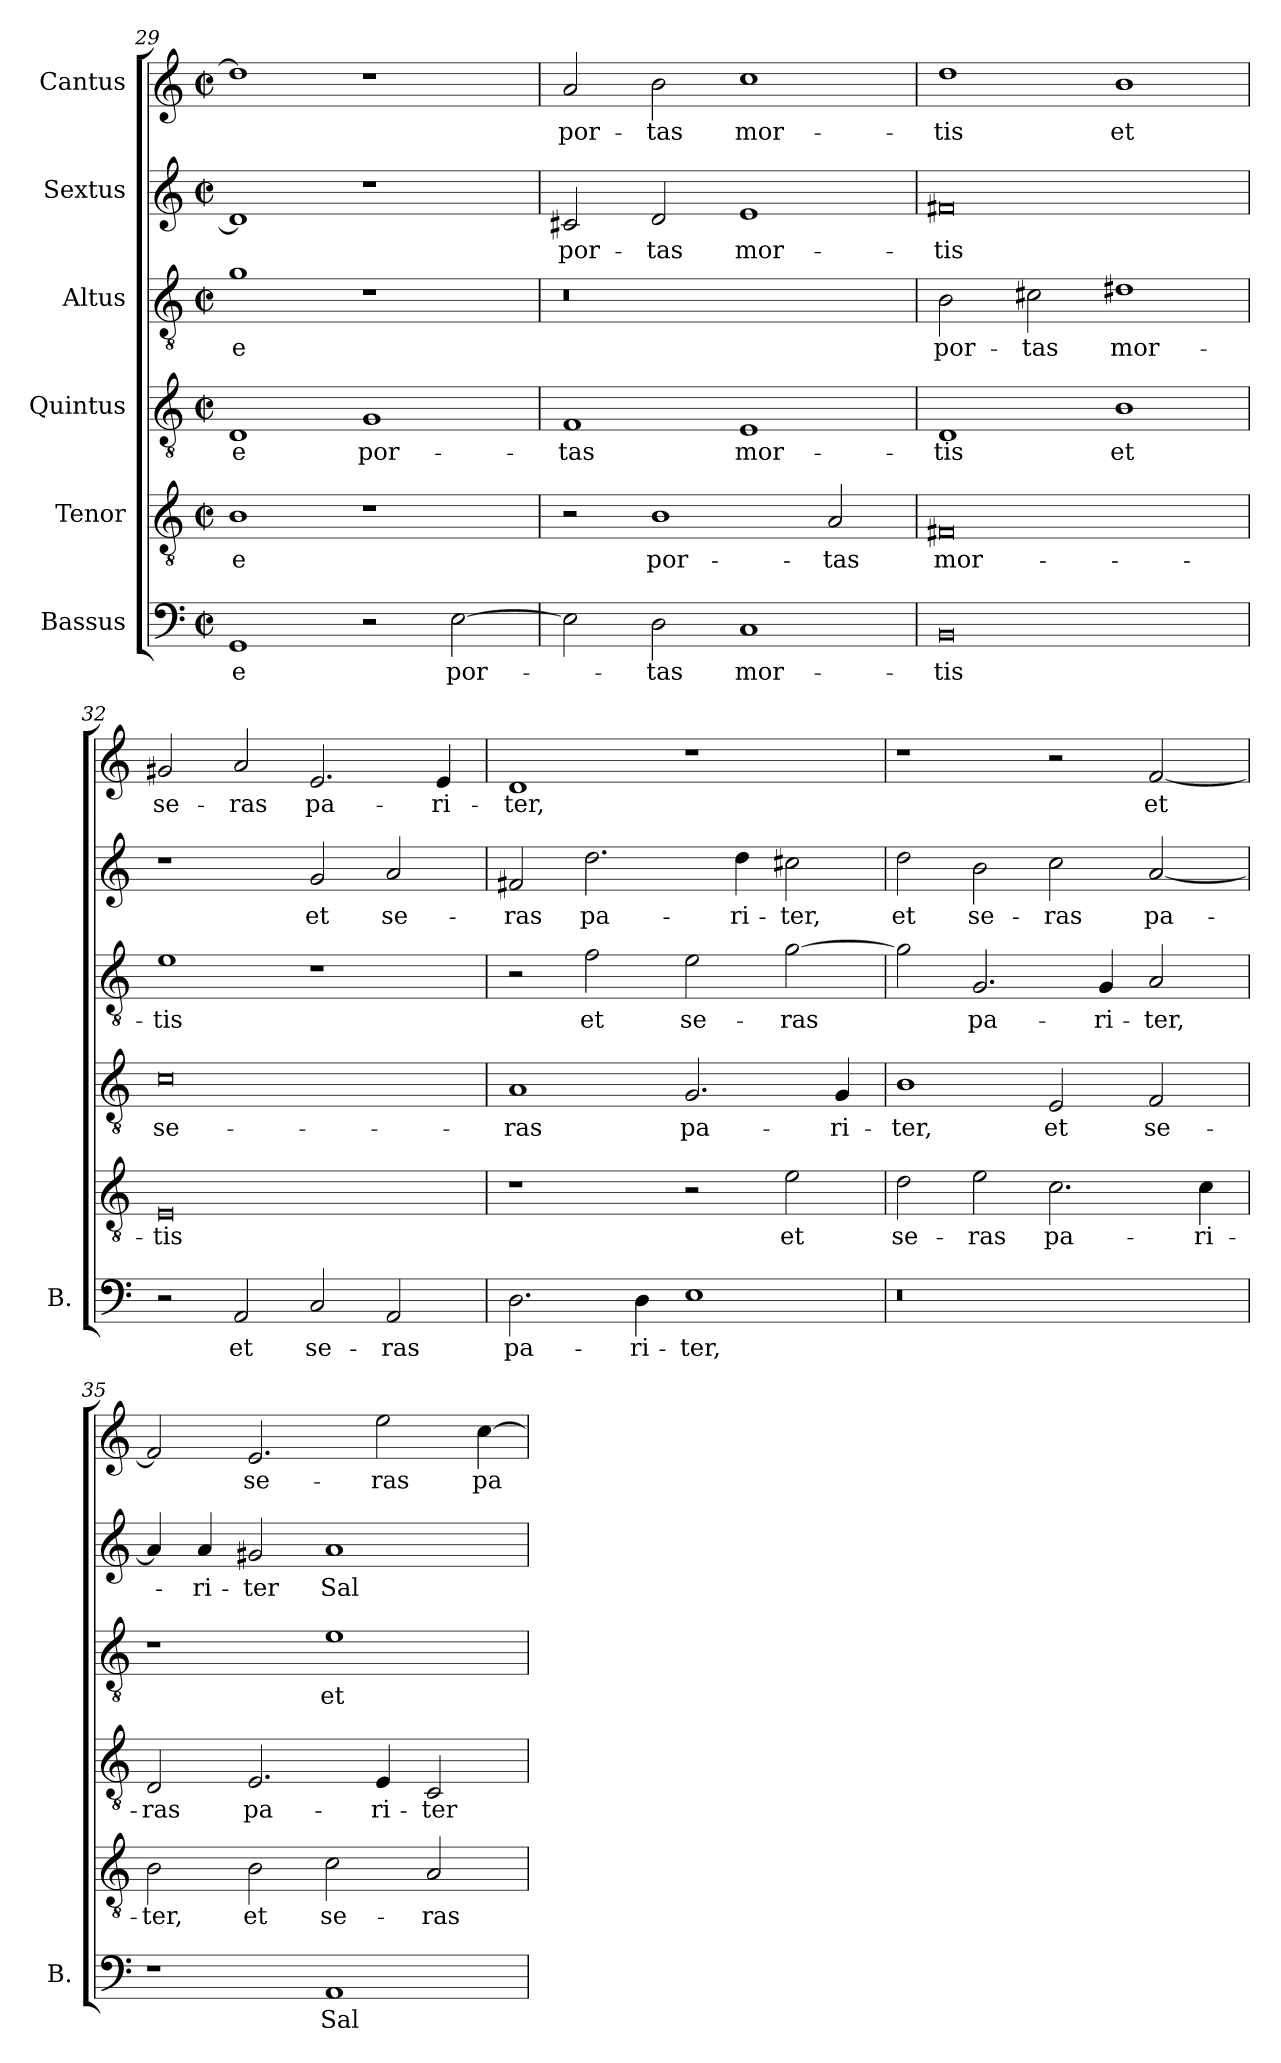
**kern	**text	**kern	**text	**kern	**text	**kern	**text	**kern	**text	**kern	**text
*part6	*part6	*part5	*part5	*part4	*part4	*part3	*part3	*part2	*part2	*part1	*part1
*staff6	*staff6	*staff5	*staff5	*staff4	*staff4	*staff3	*staff3	*staff2	*staff2	*staff1	*staff1
*I"Bassus	*	*I"Tenor	*	*I"Quintus	*	*I"Altus	*	*I"Sextus	*	*I"Cantus	*
*I'B.	*	*	*	*	*	*	*	*	*	*	*
*clefF4	*	*clefGv2	*	*clefGv2	*	*clefGv2	*	*clefG2	*	*clefG2	*
*k[]	*	*k[]	*	*k[]	*	*k[]	*	*k[]	*	*k[]	*
*C:	*	*C:	*	*C:	*	*C:	*	*C:	*	*C:	*
*M2/2	*	*M2/2	*	*M2/2	*	*M2/2	*	*M2/2	*	*M2/2	*
*met(c|)	*	*met(c|)	*	*met(c|)	*	*met(c|)	*	*met(c|)	*	*met(c|)	*
=29	=29	=29	=29	=29	=29	=29	=29	=29	=29	=29	=29
1GG/	-e	1B\	-e	1D/	-e	1g\	-e	1d/]	.	1dd\]	.
2r	.	1r	.	1G/	por-	1r	.	1r	.	1r	.
[2E\	por-	.	.	.	.	.	.	.	.	.	.
=30	=30	=30	=30	=30	=30	=30	=30	=30	=30	=30	=30
!	!	!	!	!	!	!LO:N:vis=0	!	!	!	!	!
2E\]	.	2r	.	1F/	-tas	1r	.	2c#X/	por-	2a/	por-
2D\	-tas	1B\	por-	.	.	.	.	2d/	-tas	2b\	-tas
1C/	mor-	.	.	1E/	mor-	1ryy	.	1e/	mor-	1cc\	mor-
.	.	2A/	-tas	.	.	.	.	.	.	.	.
=31	=31	=31	=31	=31	=31	=31	=31	=31	=31	=31	=31
0BB/	-tis	0F#X/	mor-	1D/	-tis	2B\	por-	0f#X/	-tis	1dd\	-tis
.	.	.	.	.	.	2c#X\	-tas	.	.	.	.
.	.	.	.	1B\	et	1d#X\	mor-	.	.	1b\	et
=32	=32	=32	=32	=32	=32	=32	=32	=32	=32	=32	=32
2r	.	0E/	-tis	0c\	se-	1e\	-tis	1r	.	2g#X/	se-
2AA/	et	.	.	.	.	.	.	.	.	2a/	-ras
2C/	se-	.	.	.	.	1r	.	2g/	et	2.e/	pa-
2AA/	-ras	.	.	.	.	.	.	2a/	se-	.	.
.	.	.	.	.	.	.	.	.	.	4e/	-ri-
=33	=33	=33	=33	=33	=33	=33	=33	=33	=33	=33	=33
2.D\	pa-	1r	.	1A/	-ras	2r	.	2f#X/	-ras	1d/	-ter,
.	.	.	.	.	.	2f\	et	2.dd\	pa-	.	.
4D\	-ri-	.	.	.	.	.	.	.	.	.	.
1E\	-ter,	2r	.	2.G/	pa-	2e\	se-	.	.	1r	.
.	.	.	.	.	.	.	.	4dd\	-ri-	.	.
.	.	2e\	et	.	.	[2g\	-ras	2cc#X\	-ter,	.	.
.	.	.	.	4G/	-ri-	.	.	.	.	.	.
=34	=34	=34	=34	=34	=34	=34	=34	=34	=34	=34	=34
!LO:N:vis=0	!	!	!	!	!	!	!	!	!	!	!
1r	.	2d\	se-	1B\	-ter,	2g\]	.	2dd\	et	1r	.
.	.	2e\	-ras	.	.	2.G/	pa-	2b\	se-	.	.
1ryy	.	2.c\	pa-	2E/	et	.	.	2cc\	-ras	2r	.
.	.	.	.	.	.	4G/	-ri-	.	.	.	.
.	.	.	.	2F/	se-	2A/	-ter,	[2a/	pa-	[2f/	et
.	.	4c\	-ri-	.	.	.	.	.	.	.	.
=35	=35	=35	=35	=35	=35	=35	=35	=35	=35	=35	=35
1r	.	2B\	-ter,	2D/	-ras	1r	.	4a/]	.	2f/]	.
.	.	.	.	.	.	.	.	4a/	-ri-	.	.
.	.	2B\	et	2.E/	pa-	.	.	2g#X/	-ter	2.e/	se-
1AA/	Sal-	2c\	se-	.	.	1e\	et	1a/	Sal-	.	.
.	.	.	.	4E/	-ri-	.	.	.	.	2ee\	-ras
.	.	2A/	-ras	2C/	-ter	.	.	.	.	.	.
.	.	.	.	.	.	.	.	.	.	[4cc\	pa-
=	=	=	=	=	=	=	=	=	=	=	=
*-	*-	*-	*-	*-	*-	*-	*-	*-	*-	*-	*-
